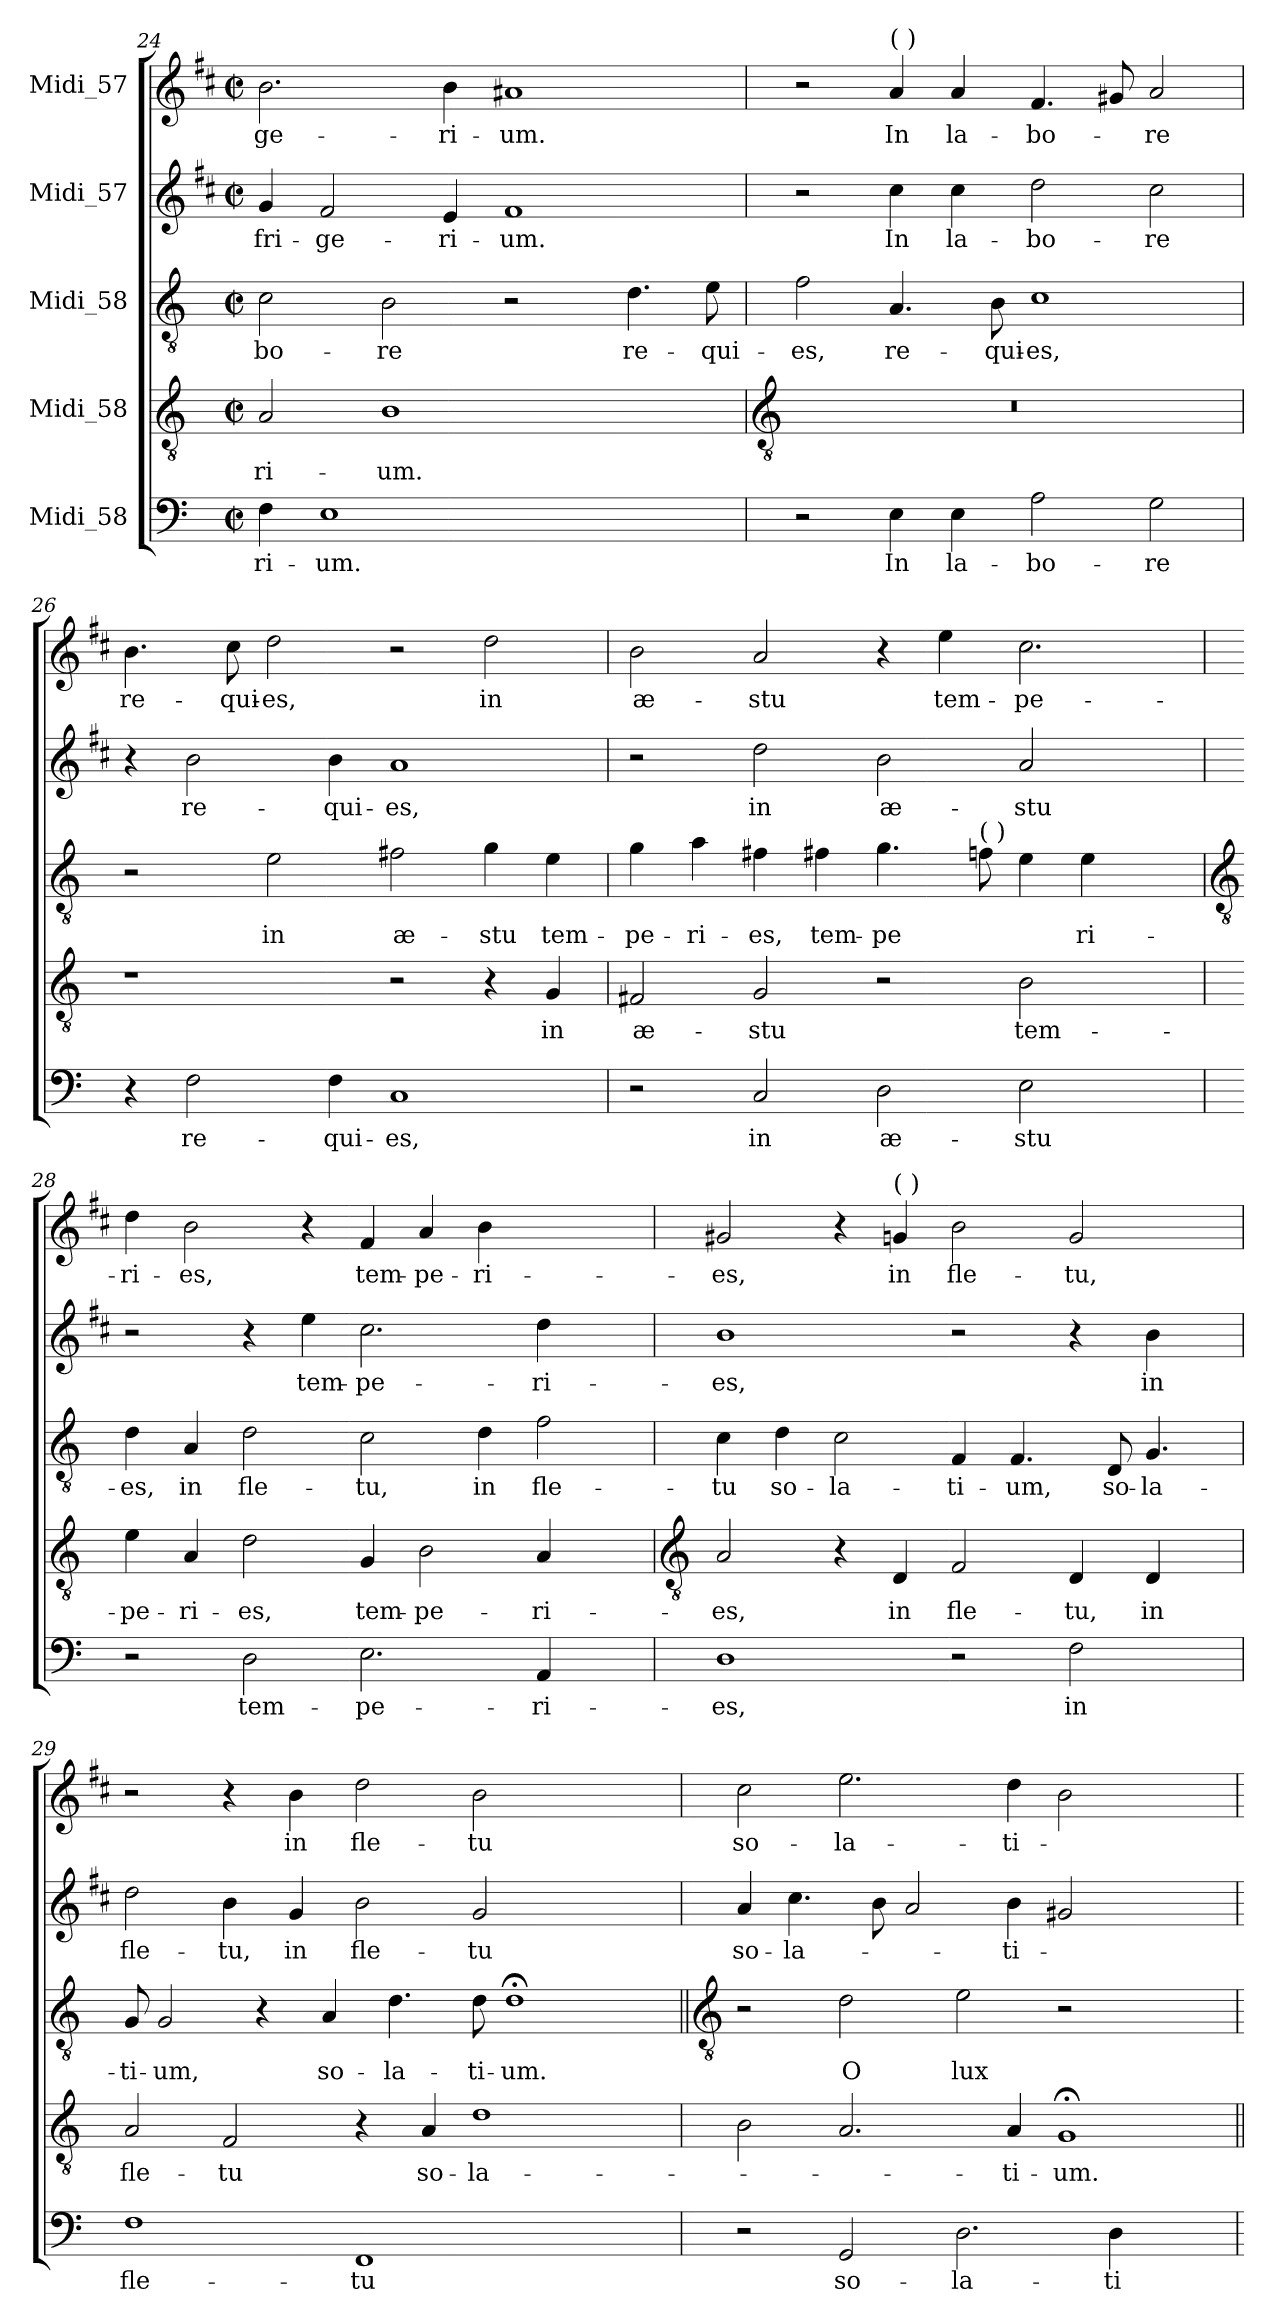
**kern	**text	**kern	**text	**kern	**text	**kern	**text	**kern	**text
*part5	*part5	*part4	*part4	*part3	*part3	*part2	*part2	*part1	*part1
*staff5	*staff5	*staff4	*staff4	*staff3	*staff3	*staff2	*staff2	*staff1	*staff1
*I"Midi_58	*	*I"Midi_58	*	*I"Midi_58	*	*I"Midi_57	*	*I"Midi_57	*
!!LO:LB:g=z
*clefF4	*	*clefGv2	*	*clefGv2	*	*clefG2	*	*clefG2	*
*	*	*	*	*	*	*ITrd1c2	*	*ITrd1c2	*
*k[]	*	*k[]	*	*k[]	*	*k[]	*	*k[]	*
*C:	*	*C:	*	*C:	*	*C:	*	*C:	*
*M4/2	*	*M4/2	*	*M4/2	*	*M4/2	*	*M4/2	*
*met(c|)	*	*met(c|)	*	*met(c|)	*	*met(c|)	*	*met(c|)	*
=24	=24	=24	=24	=24	=24	=24	=24	=24	=24
!	!LO:LY:b	!	!LO:LY:b	!	!LO:LY:b	!	!LO:LY:b	!	!LO:LY:b
4F	-ri-	2A	-ri-	2c	-bo-	4f	-fri-	2.a	-ge-
!	!LO:LY:b	!	!	!	!	!	!LO:LY:b	!	!
1E	-um.	.	.	.	.	2e	-ge-	.	.
!	!	!	!LO:LY:b	!	!LO:LY:b	!	!	!	!
.	.	1B	-um.	2B	-re	.	.	.	.
!	!	!	!	!	!	!	!LO:LY:b	!	!LO:LY:b
.	.	.	.	.	.	4d	-ri-	4a	-ri-
!	!	!	!	!	!	!	!LO:LY:b	!	!LO:LY:b
.	.	.	.	2r	.	1e	-um.	1g#X	-um.
2.ryy	.	.	.	.	.	.	.	.	.
!	!	!	!	!	!LO:LY:b	!	!	!	!
.	.	2ryy	.	4.d	re-	.	.	.	.
!	!	!	!	!	!LO:LY:b	!	!	!	!
.	.	.	.	8e	-qui-	.	.	.	.
!!LO:LB:g=z
=25	=25	=25	=25	=25	=25	=25	=25	=25	=25
*	*	*clefGv2	*	*	*	*	*	*	*
!	!	!	!	!	!LO:LY:b	!	!	!	!
2r	.	0r	.	2f	-es,	2r	.	2r	.
!	!	!	!	!	!	!	!	!LO:TX:a:t=(  )	!
!	!LO:LY:b	!	!	!	!LO:LY:b	!	!LO:LY:b	!	!LO:LY:b
4E	In	.	.	4.A	re-	4b	In	4g	In
!	!LO:LY:b	!	!	!	!	!	!LO:LY:b	!	!LO:LY:b
4E	la-	.	.	.	.	4b	la-	4g	la-
!	!	!	!	!	!LO:LY:b	!	!	!	!
.	.	.	.	8B	-qui-	.	.	.	.
!	!LO:LY:b	!	!	!	!LO:LY:b	!	!LO:LY:b	!	!LO:LY:b
2A	-bo-	.	.	1c	-es,	2cc	-bo-	4.e	-bo-
.	.	.	.	.	.	.	.	8f#X	.
!	!LO:LY:b	!	!	!	!	!	!LO:LY:b	!	!LO:LY:b
2G	-re	.	.	.	.	2b	-re	2g	-re
=26	=26	=26	=26	=26	=26	=26	=26	=26	=26
!	!	!	!	!	!	!	!	!	!LO:LY:b
4r	.	1r	.	2r	.	4r	.	4.a	re-
!	!LO:LY:b	!	!	!	!	!	!LO:LY:b	!	!
2F	re-	.	.	.	.	2a	re-	.	.
!	!	!	!	!	!	!	!	!	!LO:LY:b
.	.	.	.	.	.	.	.	8b	-qui-
!	!	!	!	!	!LO:LY:b	!	!	!	!LO:LY:b
.	.	.	.	2e	in	.	.	2cc	-es,
!	!LO:LY:b	!	!	!	!	!	!LO:LY:b	!	!
4F	-qui-	.	.	.	.	4a	-qui-	.	.
!	!LO:LY:b	!	!	!	!LO:LY:b	!	!LO:LY:b	!	!
1C	-es,	2r	.	2f#X	æ-	1g	-es,	2r	.
!	!	!	!	!	!LO:LY:b	!	!	!	!LO:LY:b
.	.	4r	.	4g	-stu	.	.	2cc	in
!	!	!	!LO:LY:b	!	!LO:LY:b	!	!	!	!
.	.	4G	in	4e	tem-	.	.	.	.
=27	=27	=27	=27	=27	=27	=27	=27	=27	=27
!	!	!	!LO:LY:b	!	!LO:LY:b	!	!	!	!LO:LY:b
2r	.	2F#X	æ-	4g	-pe-	2r	.	2a	æ-
!	!	!	!	!	!LO:LY:b	!	!	!	!
.	.	.	.	4a	-ri-	.	.	.	.
!	!LO:LY:b	!	!LO:LY:b	!	!LO:LY:b	!	!LO:LY:b	!	!LO:LY:b
2C	in	2G	-stu	4f#X	-es,	2cc	in	2g	-stu
!	!	!	!	!	!LO:LY:b	!	!	!	!
.	.	.	.	4f#X	tem-	.	.	.	.
!	!LO:LY:b	!	!	!	!LO:LY:b	!	!LO:LY:b	!	!
2D	æ-	2r	.	4.g	-pe	2a	æ-	4r	.
!	!	!	!	!	!	!	!	!	!LO:LY:b
.	.	.	.	.	.	.	.	4dd	tem-
!	!	!	!	!LO:TX:a:t=(  )	!	!	!	!	!
.	.	.	.	8f	.	.	.	.	.
!	!LO:LY:b	!	!LO:LY:b	!	!	!	!LO:LY:b	!	!LO:LY:b
2E	-stu	2B	tem-	4e	.	2g	-stu	2.b	-pe-
!	!	!	!	!	!LO:LY:b	!	!	!	!
.	.	.	.	4e	ri-	.	.	.	.
4ryy	.	4ryy	.	4ryy	.	4ryy	.	.	.
!!LO:LB:g=z
=28	=28	=28	=28	=28	=28	=28	=28	=28	=28
*	*	*	*	*clefGv2	*	*	*	*	*
!	!	!	!LO:LY:b	!	!LO:LY:b	!	!	!	!LO:LY:b
2r	.	4e	-pe-	4d	-es,	2r	.	4cc	-ri-
!	!	!	!LO:LY:b	!	!LO:LY:b	!	!	!	!LO:LY:b
.	.	4A	-ri-	4A	in	.	.	2a	-es,
!	!LO:LY:b	!	!LO:LY:b	!	!LO:LY:b	!	!	!	!
2D	tem-	2d	-es,	2d	fle-	4r	.	.	.
!	!	!	!	!	!	!	!LO:LY:b	!	!
.	.	.	.	.	.	4dd	tem-	4r	.
!	!LO:LY:b	!	!LO:LY:b	!	!LO:LY:b	!	!LO:LY:b	!	!LO:LY:b
2.E	-pe-	4G	tem-	2c	-tu,	2.b	-pe-	4e	tem-
!	!	!	!LO:LY:b	!	!	!	!	!	!LO:LY:b
.	.	2B	-pe-	.	.	.	.	4g	-pe-
!	!	!	!	!	!LO:LY:b	!	!	!	!LO:LY:b
.	.	.	.	4d	in	.	.	4a	-ri-
!	!LO:LY:b	!	!LO:LY:b	!	!LO:LY:b	!	!LO:LY:b	!	!
4AA	-ri-	4A	-ri-	2f	fle-	4cc	-ri-	2ryy	.
4ryy	.	4ryy	.	.	.	4ryy	.	.	.
!!LO:LB:g=z
=29	=29	=29	=29	=29	=29	=29	=29	=29	=29
*	*	*clefGv2	*	*	*	*	*	*	*
!	!LO:LY:b	!	!LO:LY:b	!	!LO:LY:b	!	!LO:LY:b	!	!LO:LY:b
1D	-es,	2A	-es,	4c	-tu	1a	-es,	2f#X	-es,
!	!	!	!	!	!LO:LY:b	!	!	!	!
.	.	.	.	4d	so-	.	.	.	.
!	!	!	!	!	!LO:LY:b	!	!	!	!
.	.	4r	.	2c	-la-	.	.	4r	.
!	!	!	!	!	!	!	!	!LO:TX:a:t=(  )	!
!	!	!	!LO:LY:b	!	!	!	!	!	!LO:LY:b
.	.	4D	in	.	.	.	.	4f	in
!	!	!	!LO:LY:b	!	!LO:LY:b	!	!	!	!LO:LY:b
2r	.	2F	fle-	4F	-ti-	2r	.	2a	fle-
!	!	!	!	!	!LO:LY:b	!	!	!	!
.	.	.	.	4.F	-um,	.	.	.	.
!	!LO:LY:b	!	!LO:LY:b	!	!	!	!	!	!LO:LY:b
2F	in	4D	-tu,	.	.	4r	.	2f	-tu,
!	!	!	!	!	!LO:LY:b	!	!	!	!
.	.	.	.	8D	so-	.	.	.	.
!	!	!	!LO:LY:b	!	!LO:LY:b	!	!LO:LY:b	!	!
.	.	4D	in	4.G	-la-	4a	in	.	.
8ryy	.	8ryy	.	.	.	8ryy	.	8ryy	.
=29A	=29A	=29A	=29A	=29A	=29A	=29A	=29A	=29A	=29A
!	!LO:LY:b	!	!LO:LY:b	!	!LO:LY:b	!	!LO:LY:b	!	!
1F	fle-	2A	fle-	8G	-ti-	2cc	fle-	2r	.
!	!	!	!	!	!LO:LY:b	!	!	!	!
.	.	.	.	2G	-um,	.	.	.	.
!	!	!	!LO:LY:b	!	!	!	!LO:LY:b	!	!
.	.	2F	-tu	.	.	4a	-tu,	4r	.
.	.	.	.	4r	.	.	.	.	.
!	!	!	!	!	!	!	!LO:LY:b	!	!LO:LY:b
.	.	.	.	.	.	4f	in	4a	in
!	!	!	!	!	!LO:LY:b	!	!	!	!
.	.	.	.	4A	so-	.	.	.	.
!	!LO:LY:b	!	!	!	!	!	!LO:LY:b	!	!LO:LY:b
1FF	-tu	4r	.	.	.	2a	fle-	2cc	fle-
!	!	!	!	!	!LO:LY:b	!	!	!	!
.	.	.	.	4.d	-la-	.	.	.	.
!	!	!	!LO:LY:b	!	!	!	!	!	!
.	.	4A	so-	.	.	.	.	.	.
!	!	!	!LO:LY:b	!	!LO:LY:b	!	!LO:LY:b	!	!LO:LY:b
.	.	1d	-la-	8d	-ti-	2f	-tu	2a	-tu
!	!	!	!	!	!LO:LY:b	!	!	!	!
.	.	.	.	1d;<	-um.	.	.	.	.
2ryy	.	.	.	.	.	2ryy	.	2ryy	.
8ryy	.	8ryy	.	.	.	8ryy	.	8ryy	.
!!LO:LB:g=z
=30A	=30A	=30A	=30A	=30A||	=30A	=30A	=30A	=30A	=30A
*	*	*	*	*clefGv2	*	*	*	*	*
!	!	!	!	!	!	!	!LO:LY:b	!	!LO:LY:b
2r	.	2B	.	2r	.	4g	so-	2b	so-
!	!	!	!	!	!	!	!LO:LY:b	!	!
.	.	.	.	.	.	4.b	-la-	.	.
!	!LO:LY:b	!	!	!	!LO:LY:b	!	!	!	!LO:LY:b
2GG	so-	2.A	.	2d	O	.	.	2.dd	-la-
.	.	.	.	.	.	8a	.	.	.
.	.	.	.	.	.	2g	.	.	.
!	!LO:LY:b	!	!	!	!LO:LY:b	!	!	!	!
2.D	-la-	.	.	2e	lux	.	.	.	.
!	!	!	!LO:LY:b	!	!	!	!LO:LY:b	!	!LO:LY:b
.	.	4A	-ti-	.	.	4a	-ti-	4cc	-ti-
!	!	!	!LO:LY:b	!	!	!	!	!	!
.	.	1G;<	-um.	2r	.	2f#X	.	2a	.
!	!LO:LY:b	!	!	!	!	!	!	!	!
4D	-ti-	.	.	.	.	.	.	.	.
2ryy	.	.	.	2ryy	.	2ryy	.	2ryy	.
=	=	=||	=	=	=	=	=	=	=
*-	*-	*-	*-	*-	*-	*-	*-	*-	*-
